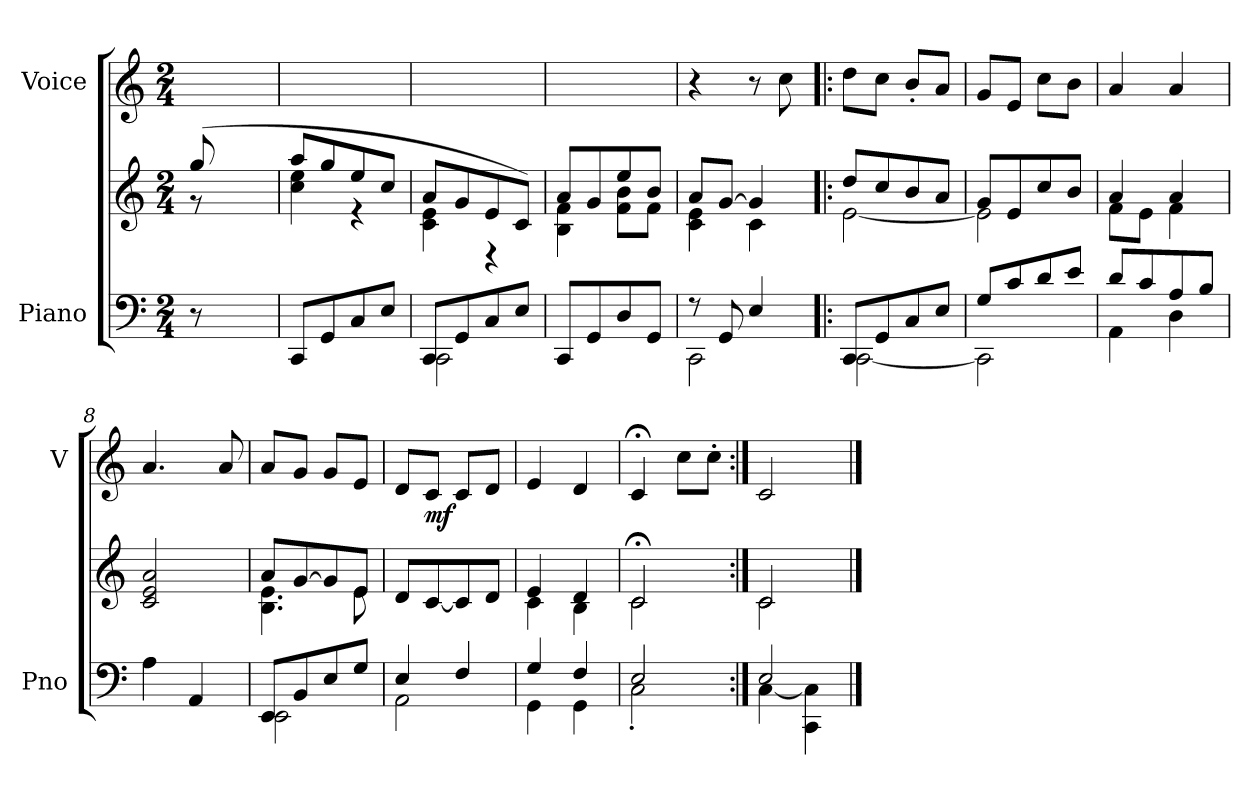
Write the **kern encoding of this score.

**kern	**kern	**kern	**dynam
*part2	*part2	*part1	*part1
*staff3	*staff2	*staff1	*staff1
*I"Piano	*	*I"Voice	*
*I'Pno	*	*I'V	*
*clefF4	*clefG2	*clefG2	*
*k[]	*k[]	*k[]	*
*M2/4	*M2/4	*M2/4	*
=	=	=	=
*	*^	*	*
8r	(>8gg/	8r	2ryy	.
4.ryy	4.ryy	4.ryy	.	.
=1	=1	=1	=1	=1
8CC/L	8aa/L	4cc\ 4ee\	2ryy	.
8GG/	8gg/	.	.	.
8C/	8ee/	4r	.	.
8E/J	8cc/J	.	.	.
=2	=2	=2	=2	=2
*^	*	*	*	*
8CC/L	2CC\	8a/L	4c\ 4e\	2ryy	.
8GG/	.	8g/	.	.	.
8C/	.	8e/	4r	.	.
8E/J	.	8c/J)	.	.	.
*v	*v	*	*	*	*
=3	=3	=3	=3	=3
8CC/L	8a/L	4B\ 4f\	2ryy	.
8GG/	8g/	.	.	.
8D/	8ee/	8f\ 8b\L	.	.
8GG/J	8b/J	8f\J	.	.
!!LO:LB:g=z
=4	=4	=4	=4	=4
*^	*	*	*	*
8r	2CC\	8a/L	4c\ 4e\	4r	.
8GG/	.	[>8g/J	.	.	.
4E/	.	4g/]	4c\	8r	.
.	.	.	.	8cc\	.
=5!|:	=5!|:	=5!|:	=5!|:	=5!|:	=5!|:
8CC/L	[<2CC\	8dd/L	[<2e\	8dd\L	.
8GG/	.	8cc/	.	8cc\J	.
8C/	.	8b/	.	8b'/L	.
8E/J	.	8a/J	.	8a/J	.
=6	=6	=6	=6	=6	=6
8G/L	2CC\]	8g/L	2e\]	8g/L	.
8c/	.	8e/	.	8e/J	.
8d/	.	8cc/	.	8cc\L	.
8e/J	.	8b/J	.	8b\J	.
=7	=7	=7	=7	=7	=7
8d/L	4AA\	4a/	8f\L	4a/	.
8c/	.	.	8e\J	.	.
8A/	4D\	4a/	4f\	4a/	.
8B/J	.	.	.	.	.
*v	*v	*	*	*	*
*	*v	*v	*	*
=8	=8	=8	=8
4A\	2c/ 2e/ 2a/	4.a/	.
4AA/	.	.	.
.	.	8a/	.
!!LO:LB:g=z
=9	=9	=9	=9
*^	*^	*	*
8EE/L	2EE\	8a/L	4.B\ 4.e\	8a/L	.
8BB/	.	[>8g/	.	8g/J	.
8E/	.	8g/]	.	8g/L	.
8G/J	.	8e/J	8e\	8e/J	.
*	*	*v	*v	*	*
=10	=10	=10	=10	=10
4E/	2AA\	8d/L	8d/L	.
!	!	!	!	!LO:DY:b
.	.	[>8c/	8c/J	mf
4F/	.	8c/]	8c/L	.
.	.	8d/J	8d/J	.
=11	=11	=11	=11	=11
*	*	*^	*	*
4G/	4GG\	4e/	4c\	4e/	.
4F/	4GG\	4d/	4B\	4d/	.
=12	=12	=12	=12	=12	=12
2E/	2C'\	2c;</	2c\	4c;</	.
.	.	.	.	8cc\L	.
.	.	.	.	8cc'\J	.
=13:|!	=13:|!	=13:|!	=13:|!	=13:|!	=13:|!
2E/	[<4C\	2c/	2c\	2c/	.
.	4CC\ 4C\]	.	.	.	.
*v	*v	*	*	*	*
*	*v	*v	*	*
==	==	==	==
*-	*-	*-	*-
